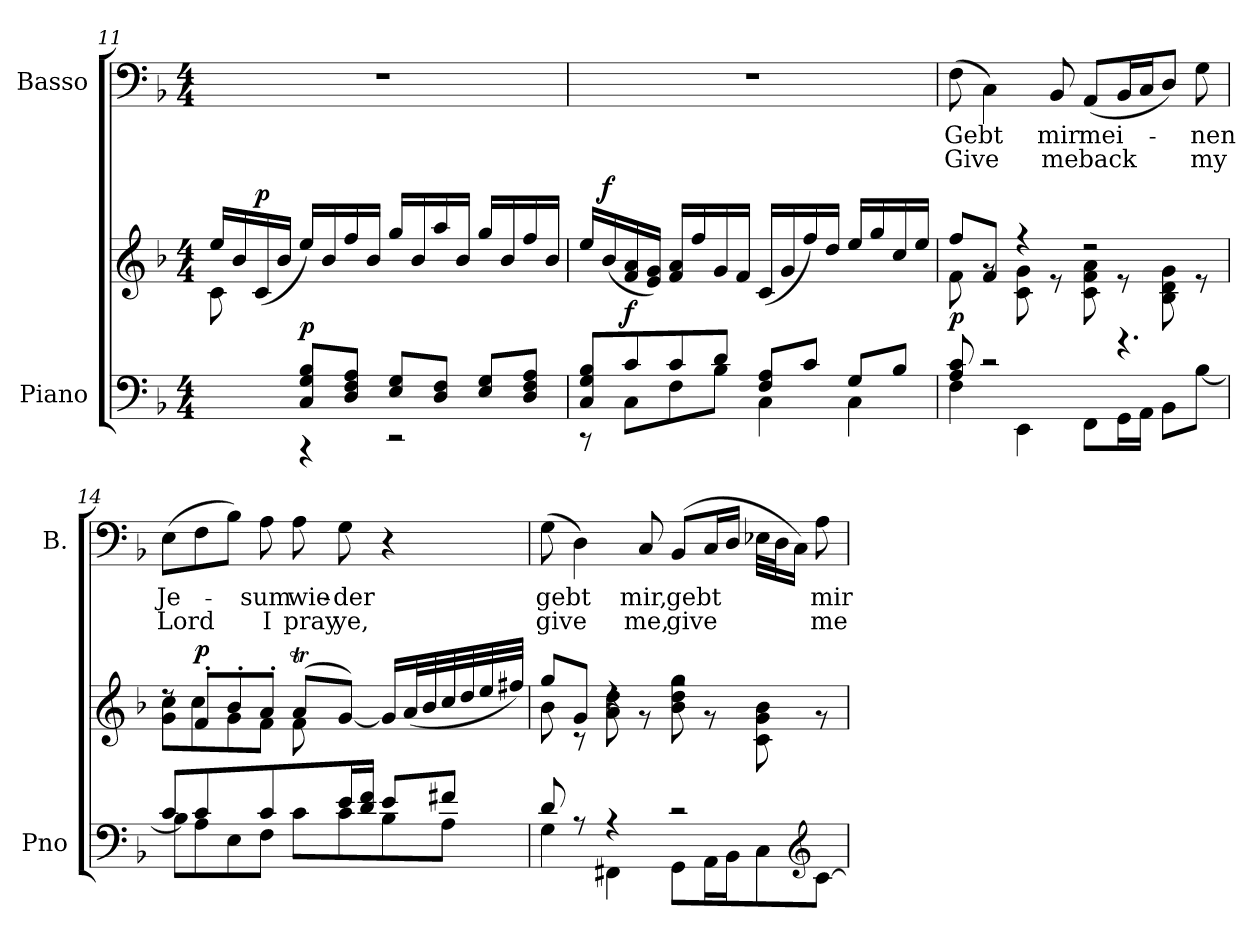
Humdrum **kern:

**kern	**kern	**dynam	**kern	**text	**text
*part2	*part2	*part2	*part1	*part1	*part1
*staff3	*staff2	*staff2/3	*staff1	*staff1	*staff1
*I"Piano	*	*	*I"Basso	*	*
*I'Pno	*	*	*I'B.	*	*
!!LO:LB:g=z
*clefF4	*clefG2	*	*clefF4	*	*
*k[b-]	*k[b-]	*	*k[b-]	*	*
*M4/4	*M4/4	*	*M4/4	*	*
=11	=11	=11	=11	=11	=11
*^	*^	*	*	*	*
8ryy	4ryy	16ee/LL	8c\L	.	1r	.	.
.	.	16b-/	.	.	.	.	.
!	!	!	!	!LO:DY:a	!	!	!
8C\J	.	(>16c/	2..ryy	p	.	.	.
.	.	16b-/JJ	.	.	.	.	.
!	!	!	!	!LO:DY:a=2	!	!	!
4rAAA	8C/ 8G/ 8B-/L	16ee/LL)	.	p	.	.	.
.	.	16b-/	.	.	.	.	.
.	8D/ 8F/ 8A/J	16ff/	.	.	.	.	.
.	.	16b-/JJ	.	.	.	.	.
2rCC	8E/ 8G/L	16gg/LL	.	.	.	.	.
.	.	16b-/	.	.	.	.	.
.	8D/ 8F/J	16aa/	.	.	.	.	.
.	.	16b-/JJ	.	.	.	.	.
.	8E/ 8G/L	16gg/LL	.	.	.	.	.
.	.	16b-/	.	.	.	.	.
.	8D/ 8F/ 8A/J	16ff/	.	.	.	.	.
.	.	16b-/JJ	.	.	.	.	.
*	*	*v	*v	*	*	*	*
=12	=12	=12	=12	=12	=12	=12
8rCC	8C/ 8G/ 8B-/L	16ee/LL	.	1r	.	.
!	!	!	!LO:DY:a	!	!	!
.	.	(>16b-/	f	.	.	.
!	!	!	!LO:DY:a=2	!	!	!
8C\L	8c/	16f/ 16a/	f	.	.	.
.	.	16e/ 16g/JJ)	.	.	.	.
8F\	8c/	16f/ 16a/LL	.	.	.	.
.	.	16ff/	.	.	.	.
8B-\J	8d/J	16g/	.	.	.	.
.	.	16f/JJ	.	.	.	.
4C\	8F/ 8A/L	(>16c/LL	.	.	.	.
.	.	16g/	.	.	.	.
.	8c/J	16ff/)	.	.	.	.
.	.	16dd/JJ	.	.	.	.
4C\	8G/L	16ee/LL	.	.	.	.
.	.	16gg/	.	.	.	.
.	8B-/J	16cc/	.	.	.	.
.	.	16ee/JJ	.	.	.	.
=13	=13	=13	=13	=13	=13	=13
*	*	*	*	*MM80	*	*
*	*	*^	*	*	*	*
!	!	!	!	!LO:DY:a=2	!	!	!
8A/ 8c/	4F\	8ff/L	8f\	p	(>8F\	Gebt	Give
2r	.	8f/J	8rg	.	4C\)	.	.
.	4EE\	4r	8c\ 8g\	.	.	.	.
.	.	.	8r	.	8BB-/	mir	me
.	8FF\L	2r	8c\ 8f\ 8a\	.	(8AA/L	mei-	back
4.r	16GG\L	.	8r	.	16BB-/L	.	.
.	16AA\JJ	.	.	.	16C/J	.	.
.	8BB-\L	.	8B-\ 8d\ 8g\	.	8D/J)	.	.
.	[8B-\J	.	8r	.	8G\	-nen	my
!!LO:PB:g=z
=14	=14	=14	=14	=14	=14	=14	=14
*	*	*	*^	*	*	*	*
8c/	8B-\L]	8rdd	8g\ 8cc\L	2ryy	.	(8E\L	Je-	Lord
!	!	!	!	!	!LO:DY:a	!	!	!
4c/	8A\	8f'/L	8cc\	.	p	8F\	.	.
.	8E\	8b-'/	8g\	.	.	8B-\J)	.	.
8c/	8F\J	8a'/J	8f\J	.	.	8A\	-sum	I
8ryy	8c\L	(8at/L	2ryy	8f\L	.	8A\	wie-	pray
16e/L	8c\	[8g/J)	.	4.ryy	.	8G\	-der	ye,
16d/ 16f/JJ	.	.	.	.	.	.	.	.
8e/L	8B-\	16g/LL]	.	.	.	4r	.	.
.	.	(32a/L	.	.	.	.	.	.
.	.	32b-/	.	.	.	.	.	.
8f#X/J	8A\J	32cc/	.	.	.	.	.	.
.	.	32dd/	.	.	.	.	.	.
.	.	32ee/	.	.	.	.	.	.
.	.	32ff#X/JJJ)	.	.	.	.	.	.
*	*	*	*v	*v	*	*	*	*
=15	=15	=15	=15	=15	=15	=15	=15
8d/	4G\	8gg/L	8b-\	.	(8G\	gebt	give
8rA	.	8g/J	8r	.	4D\)	.	.
4rA	4FF#X\	4rdd	8a\ 8dd\	.	.	.	.
.	.	.	8r	.	8C/	mir,	me,
2rA	8GG\L	2rff	8b-\ 8dd\ 8gg\	.	(8BB-/L	gebt	give
.	16AA\L	.	8r	.	16C/L	.	.
.	16BB-\J	.	.	.	16D/JJ	.	.
.	8C\	.	8c\ 8g\ 8b-\	.	32E-X\LLL	.	.
.	.	.	.	.	32D\J	.	.
.	.	.	.	.	16C\JJ)	.	.
*clefG2	*	*	*	*	*	*	*
.	[8c\J	.	8r	.	8A\	mir	me
*v	*v	*	*	*	*	*	*
*	*v	*v	*	*	*	*
=	=	=	=	=	=
*-	*-	*-	*-	*-	*-
